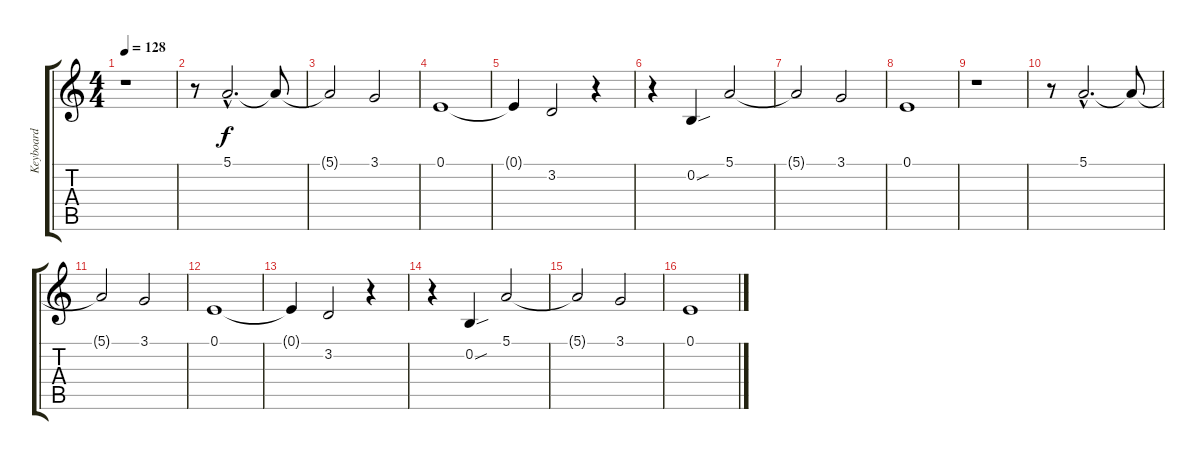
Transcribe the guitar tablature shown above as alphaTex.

\track ("Keyboard" "Keyboard") {instrument stringensemble1}
\staff {score tabs}
\tuning (E4 B3 G3 D3 A2 E2) {hide}
\ts (4 4)
\tempo 128
\clef g2
\ks c
r.1{dy f} |
r.8 5.1{hac}.2{d} 5.1{t}.8 |
5.1{t}.2 3.1.2 |
0.1.1 |
0.1{t}.4 3.2.2 r.4 |
r.4 0.2{sou}.4 5.1.2 |
5.1{t}.2 3.1.2 |
0.1.1 |
r.1 |
r.8 5.1{hac}.2{d} 5.1{t}.8 |
5.1{t}.2 3.1.2 |
0.1.1 |
0.1{t}.4 3.2.2 r.4 |
r.4 0.2{sou}.4 5.1.2 |
5.1{t}.2 3.1.2 |
0.1.1
